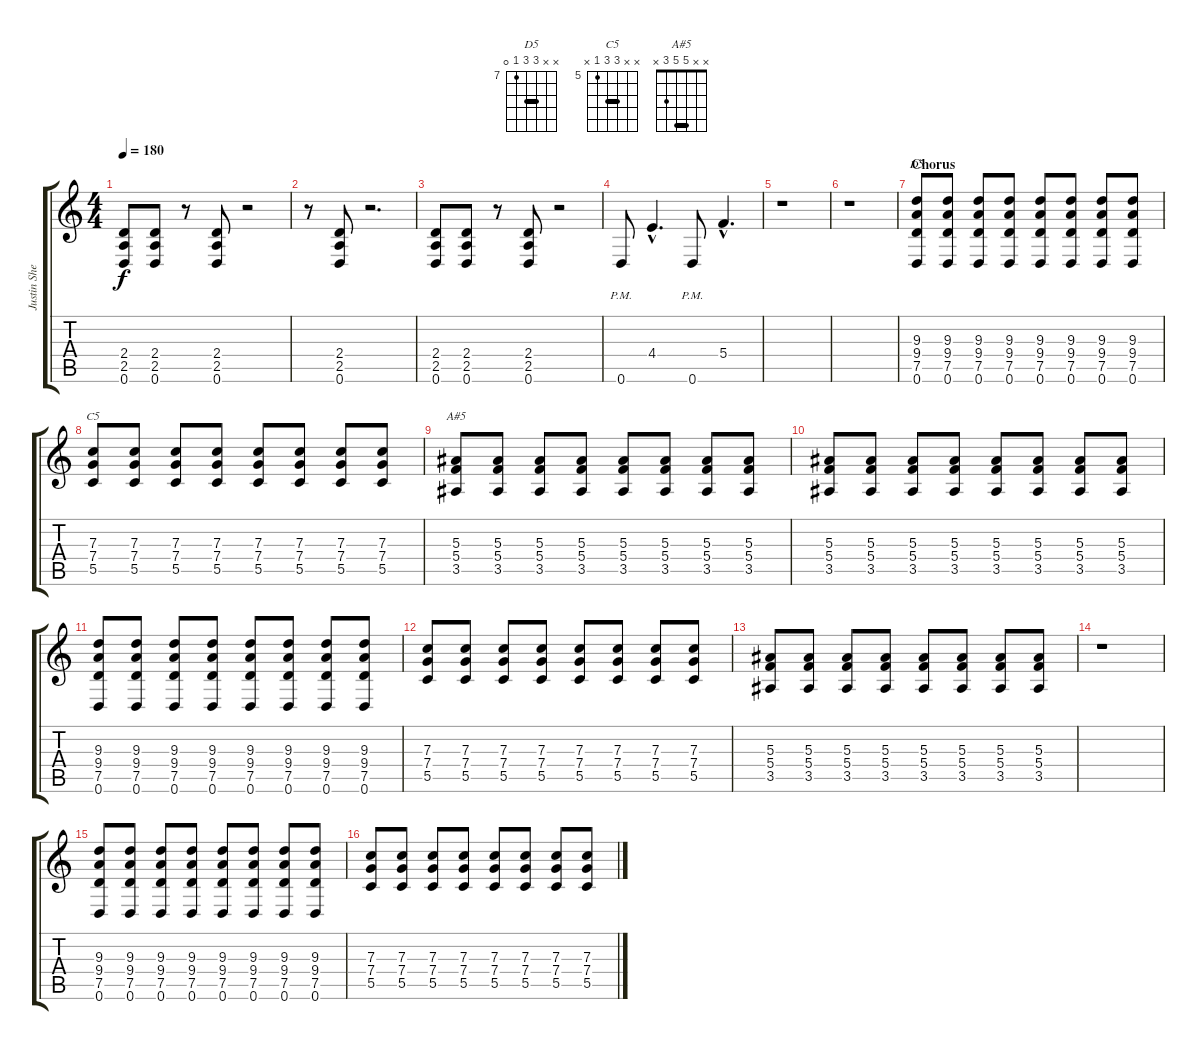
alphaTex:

\track ("Justin Shekoski" "Justin She") {instrument distortionguitar}
\staff {score tabs}
\tuning (D4 A3 F3 C3 G2 D2) {hide}
\chord ("D5" x x 9 9 7 0) {firstfret 7 barre 9}
\chord ("C5" x x 7 7 5 x) {firstfret 5 barre 7}
\chord ("A#5" x x 5 5 3 x) {barre 5}
\ts (4 4)
\tempo 180
\clef g2
\ks c
(2.4 2.5 0.6).8{dy f} (2.4 2.5 0.6).8 r.8 (2.4 2.5 0.6).8 r.2 |
r.8 (2.4 2.5 0.6).8 r.2{d} |
(2.4 2.5 0.6).8 (2.4 2.5 0.6).8 r.8 (2.4 2.5 0.6).8 r.2 |
0.6{pm}.8 4.4{hac}.4{d} 0.6{pm}.8 5.4{hac}.4{d} |
r.1 |
r.1 |
\section ("" "Chorus")
(9.3 9.4 7.5 0.6).8{ch "D5"} (9.3 9.4 7.5 0.6).8 (9.3 9.4 7.5 0.6).8 (9.3 9.4 7.5 0.6).8 (9.3 9.4 7.5 0.6).8 (9.3 9.4 7.5 0.6).8 (9.3 9.4 7.5 0.6).8 (9.3 9.4 7.5 0.6).8 |
(7.3 7.4 5.5).8{ch "C5"} (7.3 7.4 5.5).8 (7.3 7.4 5.5).8 (7.3 7.4 5.5).8 (7.3 7.4 5.5).8 (7.3 7.4 5.5).8 (7.3 7.4 5.5).8 (7.3 7.4 5.5).8 |
(5.3 5.4 3.5).8{ch "A#5"} (5.3 5.4 3.5).8 (5.3 5.4 3.5).8 (5.3 5.4 3.5).8 (5.3 5.4 3.5).8 (5.3 5.4 3.5).8 (5.3 5.4 3.5).8 (5.3 5.4 3.5).8 |
(5.3 5.4 3.5).8 (5.3 5.4 3.5).8 (5.3 5.4 3.5).8 (5.3 5.4 3.5).8 (5.3 5.4 3.5).8 (5.3 5.4 3.5).8 (5.3 5.4 3.5).8 (5.3 5.4 3.5).8 |
(9.3 9.4 7.5 0.6).8 (9.3 9.4 7.5 0.6).8 (9.3 9.4 7.5 0.6).8 (9.3 9.4 7.5 0.6).8 (9.3 9.4 7.5 0.6).8 (9.3 9.4 7.5 0.6).8 (9.3 9.4 7.5 0.6).8 (9.3 9.4 7.5 0.6).8 |
(7.3 7.4 5.5).8 (7.3 7.4 5.5).8 (7.3 7.4 5.5).8 (7.3 7.4 5.5).8 (7.3 7.4 5.5).8 (7.3 7.4 5.5).8 (7.3 7.4 5.5).8 (7.3 7.4 5.5).8 |
(5.3 5.4 3.5).8 (5.3 5.4 3.5).8 (5.3 5.4 3.5).8 (5.3 5.4 3.5).8 (5.3 5.4 3.5).8 (5.3 5.4 3.5).8 (5.3 5.4 3.5).8 (5.3 5.4 3.5).8 |
r.1 |
(9.3 9.4 7.5 0.6).8 (9.3 9.4 7.5 0.6).8 (9.3 9.4 7.5 0.6).8 (9.3 9.4 7.5 0.6).8 (9.3 9.4 7.5 0.6).8 (9.3 9.4 7.5 0.6).8 (9.3 9.4 7.5 0.6).8 (9.3 9.4 7.5 0.6).8 |
(7.3 7.4 5.5).8 (7.3 7.4 5.5).8 (7.3 7.4 5.5).8 (7.3 7.4 5.5).8 (7.3 7.4 5.5).8 (7.3 7.4 5.5).8 (7.3 7.4 5.5).8 (7.3 7.4 5.5).8
